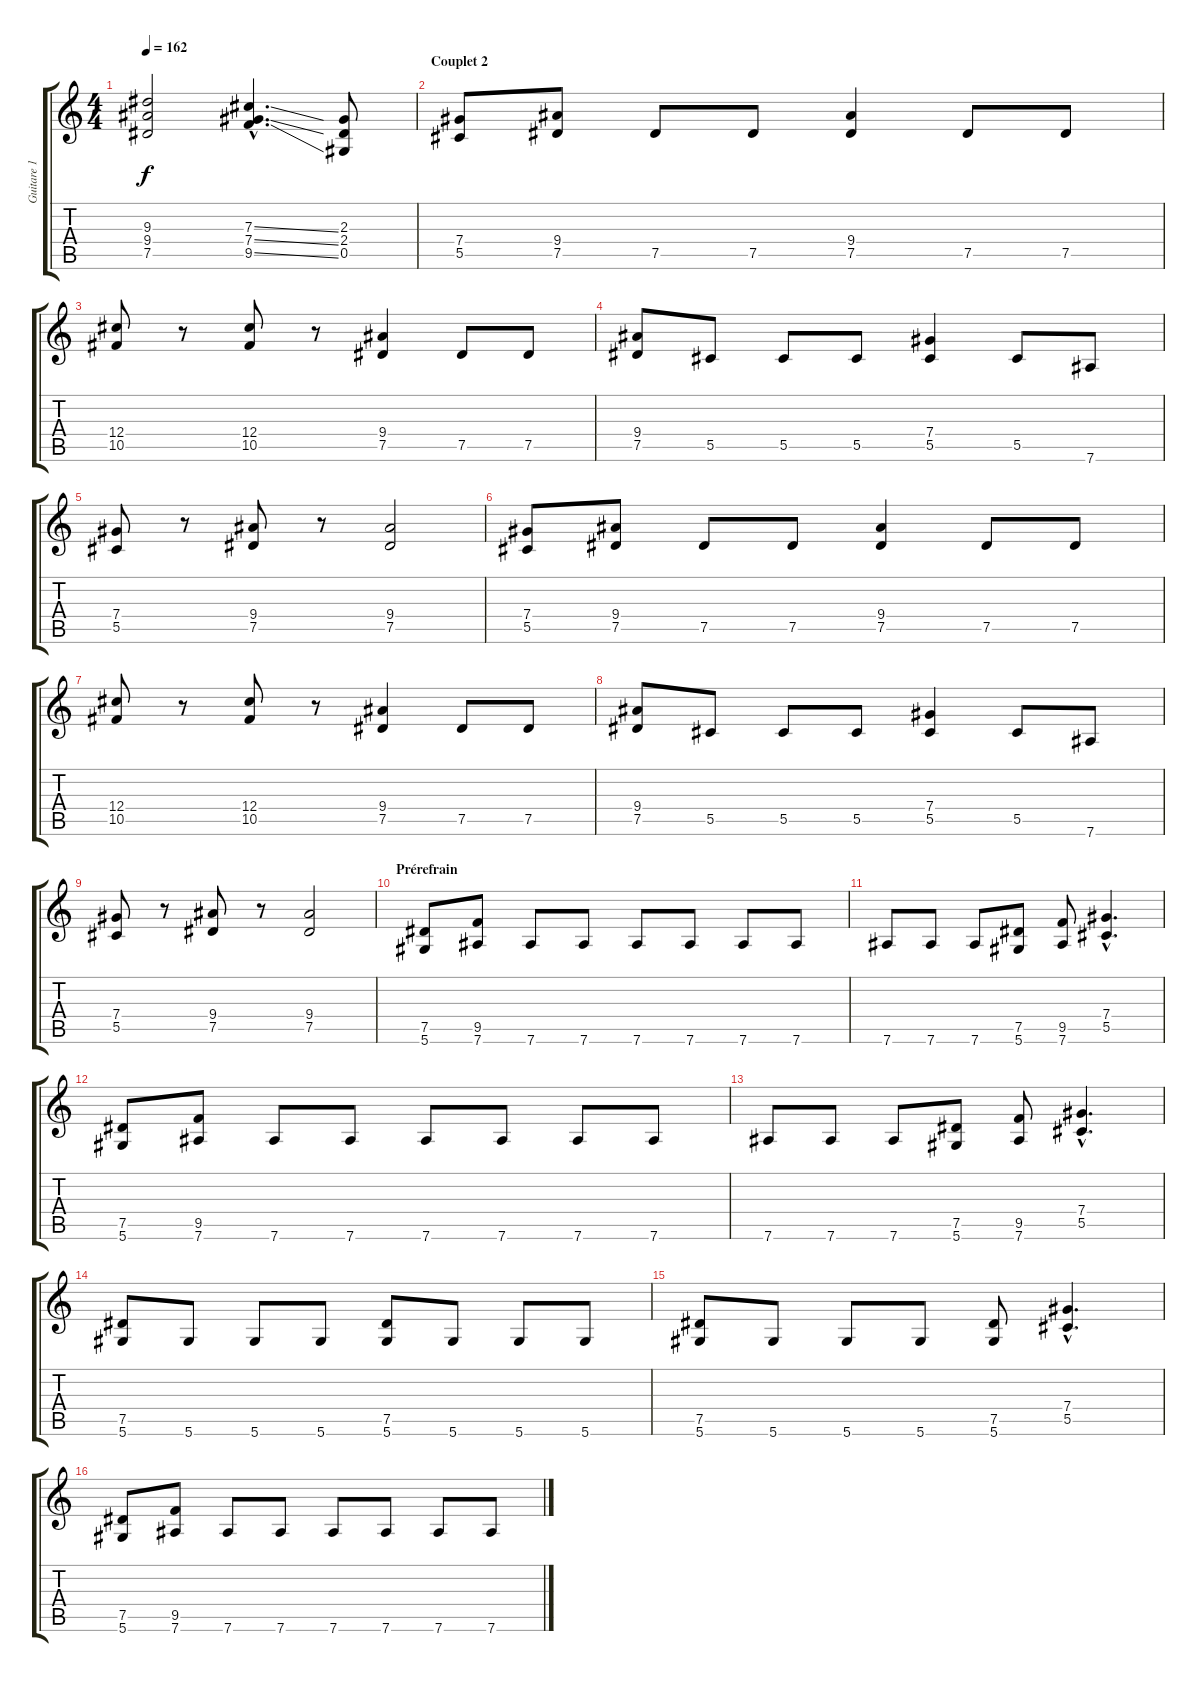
\track ("Guitare 1" "Guitare 1") {instrument overdrivenguitar}
\staff {score tabs}
\tuning (Eb4 Bb3 Gb3 Db3 Ab2 Eb2) {hide}
\ts (4 4)
\tempo 162
\clef g2
\ks c
(9.3{t} 9.4{t} 7.5{t}).2{dy f} (7.3{ss hac} 7.4{ss hac} 9.5{ss hac}).4{d} (2.3 2.4 0.5).8 |
\section ("" "Couplet 2")
(7.4 5.5).8 (9.4 7.5).8 7.5.8 7.5.8 (9.4 7.5).4 7.5.8 7.5.8 |
(12.4 10.5).8 r.8 (12.4 10.5).8 r.8 (9.4 7.5).4 7.5.8 7.5.8 |
(9.4 7.5).8 5.5.8 5.5.8 5.5.8 (7.4 5.5).4 5.5.8 7.6.8 |
(7.4 5.5).8 r.8 (9.4 7.5).8 r.8 (9.4 7.5).2 |
(7.4 5.5).8 (9.4 7.5).8 7.5.8 7.5.8 (9.4 7.5).4 7.5.8 7.5.8 |
(12.4 10.5).8 r.8 (12.4 10.5).8 r.8 (9.4 7.5).4 7.5.8 7.5.8 |
(9.4 7.5).8 5.5.8 5.5.8 5.5.8 (7.4 5.5).4 5.5.8 7.6.8 |
(7.4 5.5).8 r.8 (9.4 7.5).8 r.8 (9.4 7.5).2 |
\section ("" "Prérefrain")
(7.5 5.6).8 (9.5 7.6).8 7.6.8 7.6.8 7.6.8 7.6.8 7.6.8 7.6.8 |
7.6.8 7.6.8 7.6.8 (7.5 5.6).8 (9.5 7.6).8 (7.4{hac} 5.5{hac}).4{d} |
(7.5 5.6).8 (9.5 7.6).8 7.6.8 7.6.8 7.6.8 7.6.8 7.6.8 7.6.8 |
7.6.8 7.6.8 7.6.8 (7.5 5.6).8 (9.5 7.6).8 (7.4{hac} 5.5{hac}).4{d} |
(7.5 5.6).8 5.6.8 5.6.8 5.6.8 (7.5 5.6).8 5.6.8 5.6.8 5.6.8 |
(7.5 5.6).8 5.6.8 5.6.8 5.6.8 (7.5 5.6).8 (7.4{hac} 5.5{hac}).4{d} |
(7.5 5.6).8 (9.5 7.6).8 7.6.8 7.6.8 7.6.8 7.6.8 7.6.8 7.6.8
